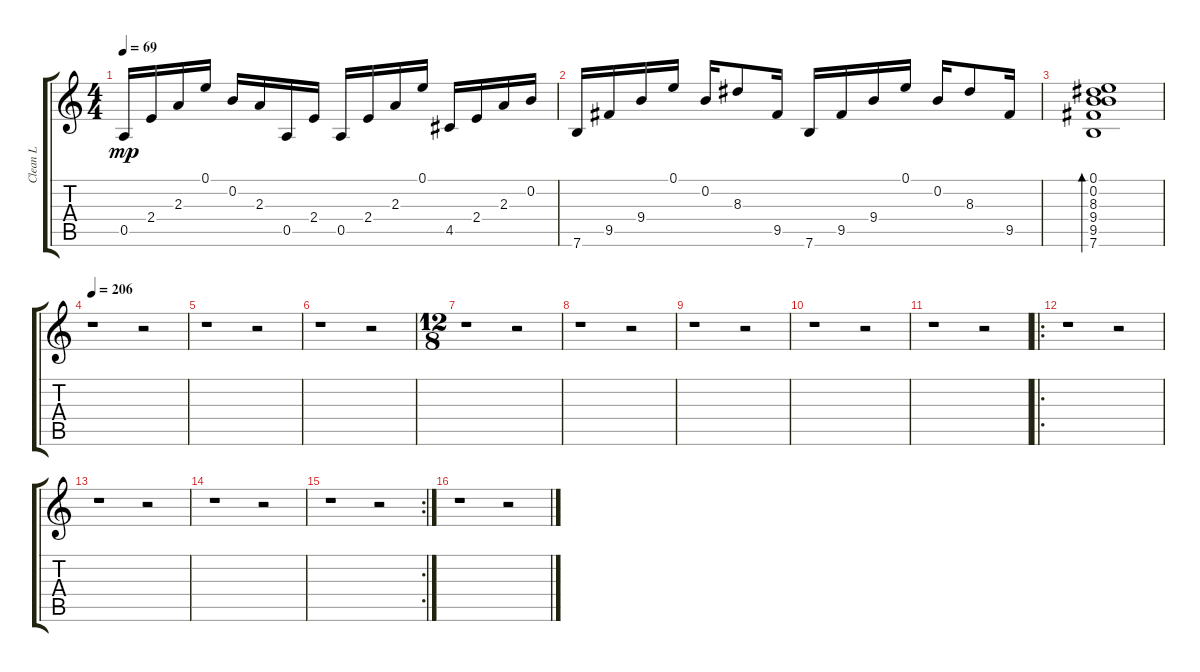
\track ("Clean L" "Clean L") {instrument electricguitarclean}
\staff {score tabs}
\tuning (E4 B3 G3 D3 A2 E2) {hide}
\ts (4 4)
\tempo 69
\clef g2
\ks c
0.5.16{dy mp} 2.4.16 2.3.16 0.1.16 0.2.16 2.3.16 0.5.16 2.4.16 0.5.16 2.4.16 2.3.16 0.1.16 4.5.16 2.4.16 2.3.16 0.2.16 |
7.6.16 9.5.16 9.4.16 0.1.16 0.2.16 8.3.8 9.5.16 7.6.16 9.5.16 9.4.16 0.1.16 0.2.16 8.3.8 9.5.16 |
(0.1 0.2 8.3 9.4 9.5 7.6).1{bd 30} |
\tempo 206
r.1 r.2 |
r.1 r.2 |
r.1 r.2 |
\ts (12 8)
r.1 r.2 |
r.1 r.2 |
r.1 r.2 |
r.1 r.2 |
r.1 r.2 |
\ro
r.1 r.2 |
r.1 r.2 |
r.1 r.2 |
\rc 2
r.1 r.2 |
r.1 r.2
